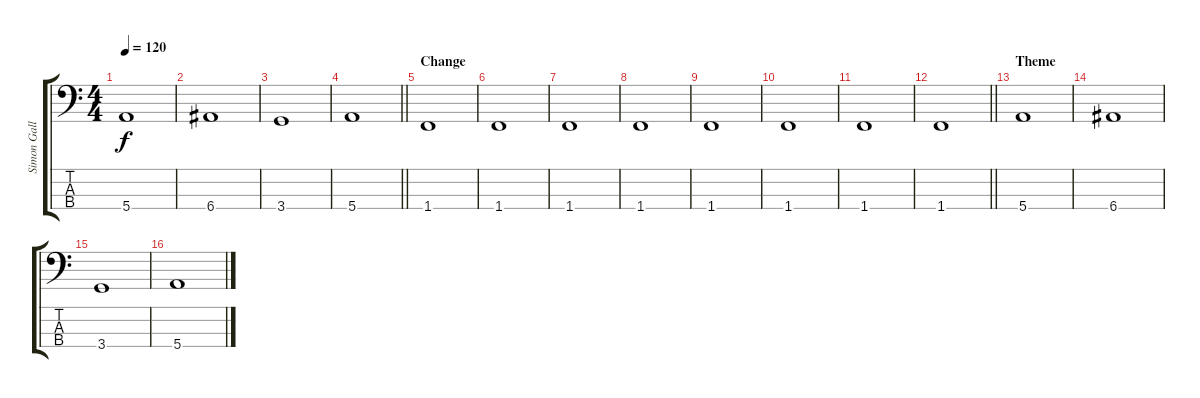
\track ("Simon Gallup" "Simon Gall") {instrument electricbasspick}
\staff {score tabs}
\tuning (G2 D2 A1 E1) {hide}
\ts (4 4)
\tempo 120
\clef f4
\ks c
5.4.1{dy f} |
6.4.1 |
3.4.1 |
\barLineRight lightlight
5.4.1 |
\section ("" "Change")
1.4.1 |
1.4.1 |
1.4.1 |
1.4.1 |
1.4.1 |
1.4.1 |
1.4.1 |
\barLineRight lightlight
1.4.1 |
\section ("" "Theme")
5.4.1 |
6.4.1 |
3.4.1 |
5.4.1
